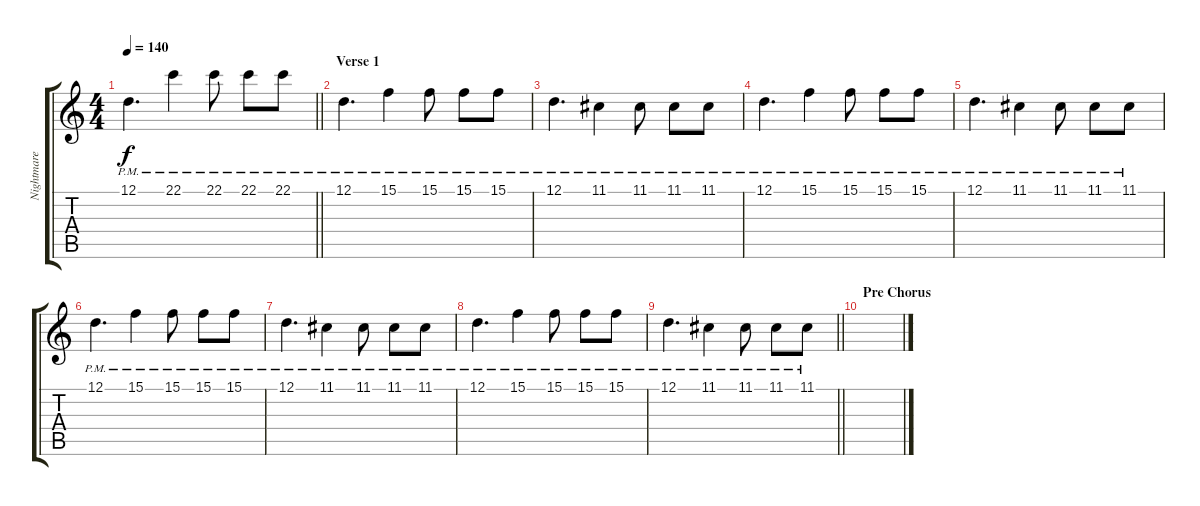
\track ("Nightmare Industries" "Nightmare ") {instrument fx5brightness}
\staff {score tabs}
\tuning (D4 A3 F3 C3 G2 C2) {hide}
\ts (4 4)
\tempo 140
\clef g2
\barLineRight lightlight
\ks c
12.1{pm}.4{d dy f} 22.1{pm}.4 22.1{pm}.8 22.1{pm}.8 22.1{pm}.8 |
\section ("" "Verse 1")
12.1{pm}.4{d} 15.1{pm}.4 15.1{pm}.8 15.1{pm}.8 15.1{pm}.8 |
12.1{pm}.4{d} 11.1{pm}.4 11.1{pm}.8 11.1{pm}.8 11.1{pm}.8 |
12.1{pm}.4{d} 15.1{pm}.4 15.1{pm}.8 15.1{pm}.8 15.1{pm}.8 |
12.1{pm}.4{d} 11.1{pm}.4 11.1{pm}.8 11.1{pm}.8 11.1{pm}.8 |
12.1{pm}.4{d} 15.1{pm}.4 15.1{pm}.8 15.1{pm}.8 15.1{pm}.8 |
12.1{pm}.4{d} 11.1{pm}.4 11.1{pm}.8 11.1{pm}.8 11.1{pm}.8 |
12.1{pm}.4{d} 15.1{pm}.4 15.1{pm}.8 15.1{pm}.8 15.1{pm}.8 |
\barLineRight lightlight
12.1{pm}.4{d} 11.1{pm}.4 11.1{pm}.8 11.1{pm}.8 11.1{pm}.8 |
\section ("" "Pre Chorus")
